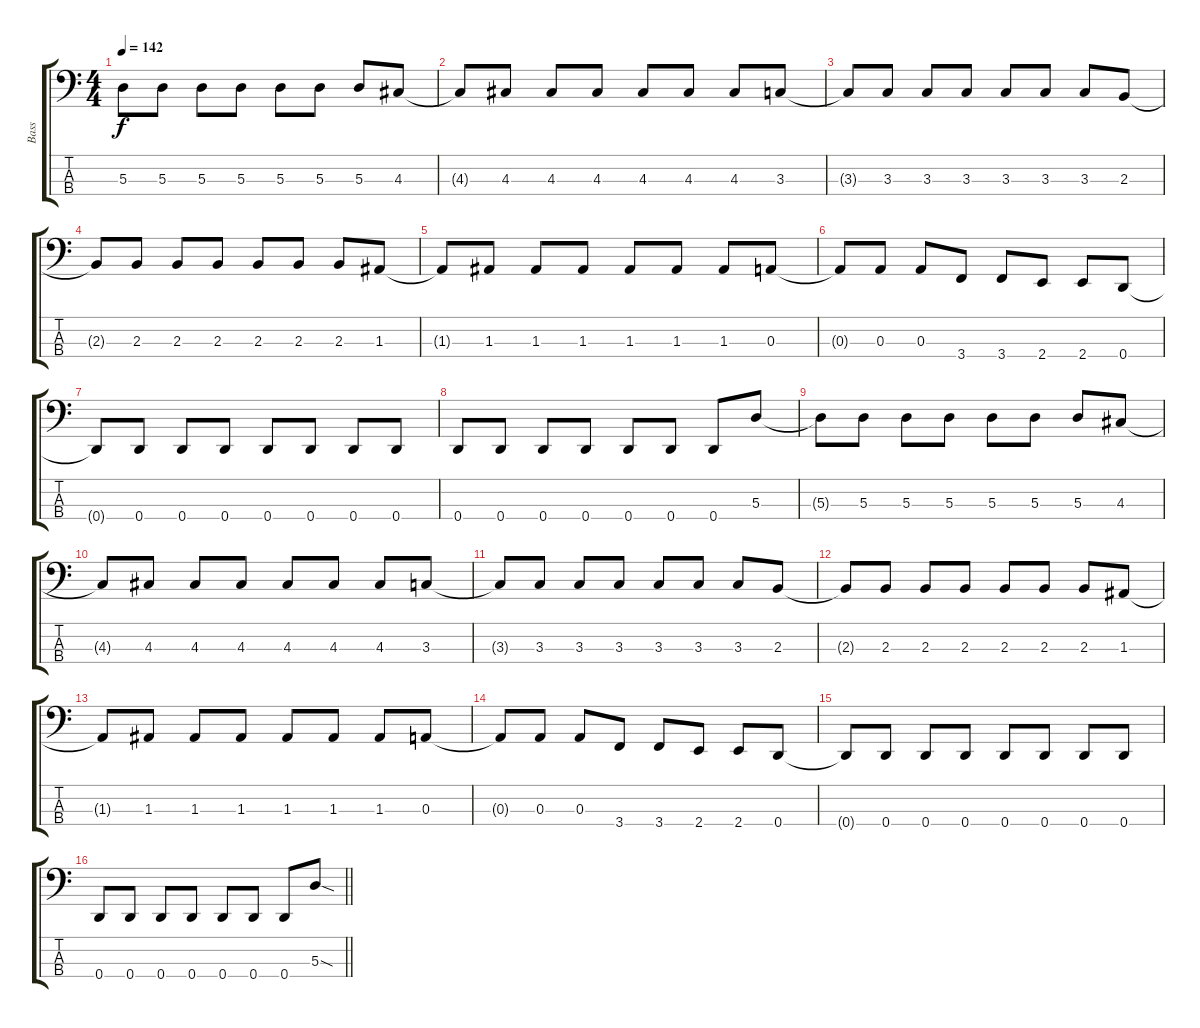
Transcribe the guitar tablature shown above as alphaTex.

\track ("Bass" "Bass") {instrument electricbassfinger}
\staff {score tabs}
\tuning (G2 D2 A1 D1) {hide}
\ts (4 4)
\tempo 142
\clef f4
\ks c
5.3{t}.8{dy f} 5.3.8 5.3.8 5.3.8 5.3.8 5.3.8 5.3.8 4.3.8 |
4.3{t}.8 4.3.8 4.3.8 4.3.8 4.3.8 4.3.8 4.3.8 3.3.8 |
3.3{t}.8 3.3.8 3.3.8 3.3.8 3.3.8 3.3.8 3.3.8 2.3.8 |
2.3{t}.8 2.3.8 2.3.8 2.3.8 2.3.8 2.3.8 2.3.8 1.3.8 |
1.3{t}.8 1.3.8 1.3.8 1.3.8 1.3.8 1.3.8 1.3.8 0.3.8 |
0.3{t}.8 0.3.8 0.3.8 3.4.8 3.4.8 2.4.8 2.4.8 0.4.8 |
0.4{t}.8 0.4.8 0.4.8 0.4.8 0.4.8 0.4.8 0.4.8 0.4.8 |
0.4.8 0.4.8 0.4.8 0.4.8 0.4.8 0.4.8 0.4.8 5.3.8 |
5.3{t}.8 5.3.8 5.3.8 5.3.8 5.3.8 5.3.8 5.3.8 4.3.8 |
4.3{t}.8 4.3.8 4.3.8 4.3.8 4.3.8 4.3.8 4.3.8 3.3.8 |
3.3{t}.8 3.3.8 3.3.8 3.3.8 3.3.8 3.3.8 3.3.8 2.3.8 |
2.3{t}.8 2.3.8 2.3.8 2.3.8 2.3.8 2.3.8 2.3.8 1.3.8 |
1.3{t}.8 1.3.8 1.3.8 1.3.8 1.3.8 1.3.8 1.3.8 0.3.8 |
0.3{t}.8 0.3.8 0.3.8 3.4.8 3.4.8 2.4.8 2.4.8 0.4.8 |
0.4{t}.8 0.4.8 0.4.8 0.4.8 0.4.8 0.4.8 0.4.8 0.4.8 |
\barLineRight lightlight
0.4.8 0.4.8 0.4.8 0.4.8 0.4.8 0.4.8 0.4.8 5.3{sod}.8
